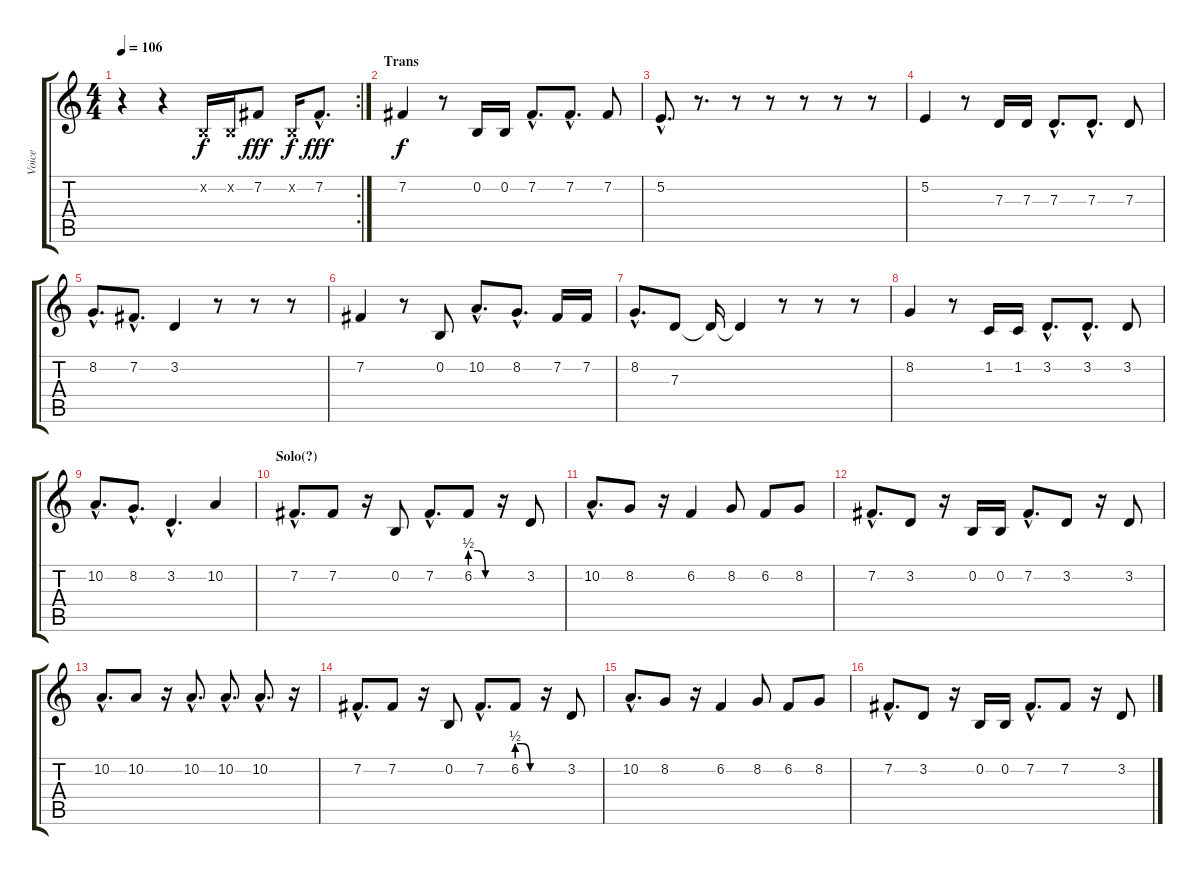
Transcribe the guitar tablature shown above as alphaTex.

\track ("Voice" "Voice") {instrument oboe}
\staff {score tabs}
\tuning (E4 B3 G3 D3 A2 E2) {hide}
\rc 2
\ts (4 4)
\tempo 106
\clef g2
\ks c
r.4{dy fff} r.4 0.2{x}.16{dy f} 0.2{x}.16 7.2.8{dy fff} 0.2{x}.16{dy f} 7.2{hac}.8{d dy fff} |
\section ("" "Trans")
7.2.4{dy f instrument oboe} r.8 0.2.16 0.2.16 7.2{hac}.8{d} 7.2{hac}.8{d} 7.2.8 |
5.2{hac}.8{d} r.8{d} r.8 r.8 r.8 r.8 r.8 |
5.2.4 r.8 7.3.16 7.3.16 7.3{hac}.8{d} 7.3{hac}.8{d} 7.3.8 |
8.2{hac}.8{d} 7.2{hac}.8{d} 3.2.4 r.8 r.8 r.8 |
7.2.4 r.8 0.2.8 10.2{hac}.8{d} 8.2{hac}.8{d} 7.2.16 7.2.16 |
8.2{hac}.8{d} 7.3.8 7.3{t}.16 7.3{t}.4 r.8 r.8 r.8 |
8.2.4 r.8 1.2.16 1.2.16 3.2{hac}.8{d} 3.2{hac}.8{d} 3.2.8 |
10.2{hac}.8{d} 8.2{hac}.8{d} 3.2{hac}.4{d} 10.2.4 |
\section ("" "Solo(?)")
7.2{hac}.8{d} 7.2.8 r.16 0.2.8 7.2{hac}.8{d} 6.2{be (custom 0 2 20 2 40 0 60 0)}.8 r.16 3.2.8 |
10.2{hac}.8{d} 8.2.8 r.16 6.2.4 8.2.8 6.2.8 8.2.8 |
7.2{hac}.8{d} 3.2.8 r.16 0.2.16 0.2.16 7.2{hac}.8{d} 3.2.8 r.16 3.2.8 |
10.2{hac}.8{d} 10.2.8 r.16 10.2{hac}.8{d} 10.2{hac}.8{d} 10.2{hac}.8{d} r.16 |
7.2{hac}.8{d} 7.2.8 r.16 0.2.8 7.2{hac}.8{d} 6.2{be (custom 0 2 20 2 40 0 60 0)}.8 r.16 3.2.8 |
10.2{hac}.8{d} 8.2.8 r.16 6.2.4 8.2.8 6.2.8 8.2.8 |
7.2{hac}.8{d} 3.2.8 r.16 0.2.16 0.2.16 7.2{hac}.8{d} 7.2.8 r.16 3.2.8
